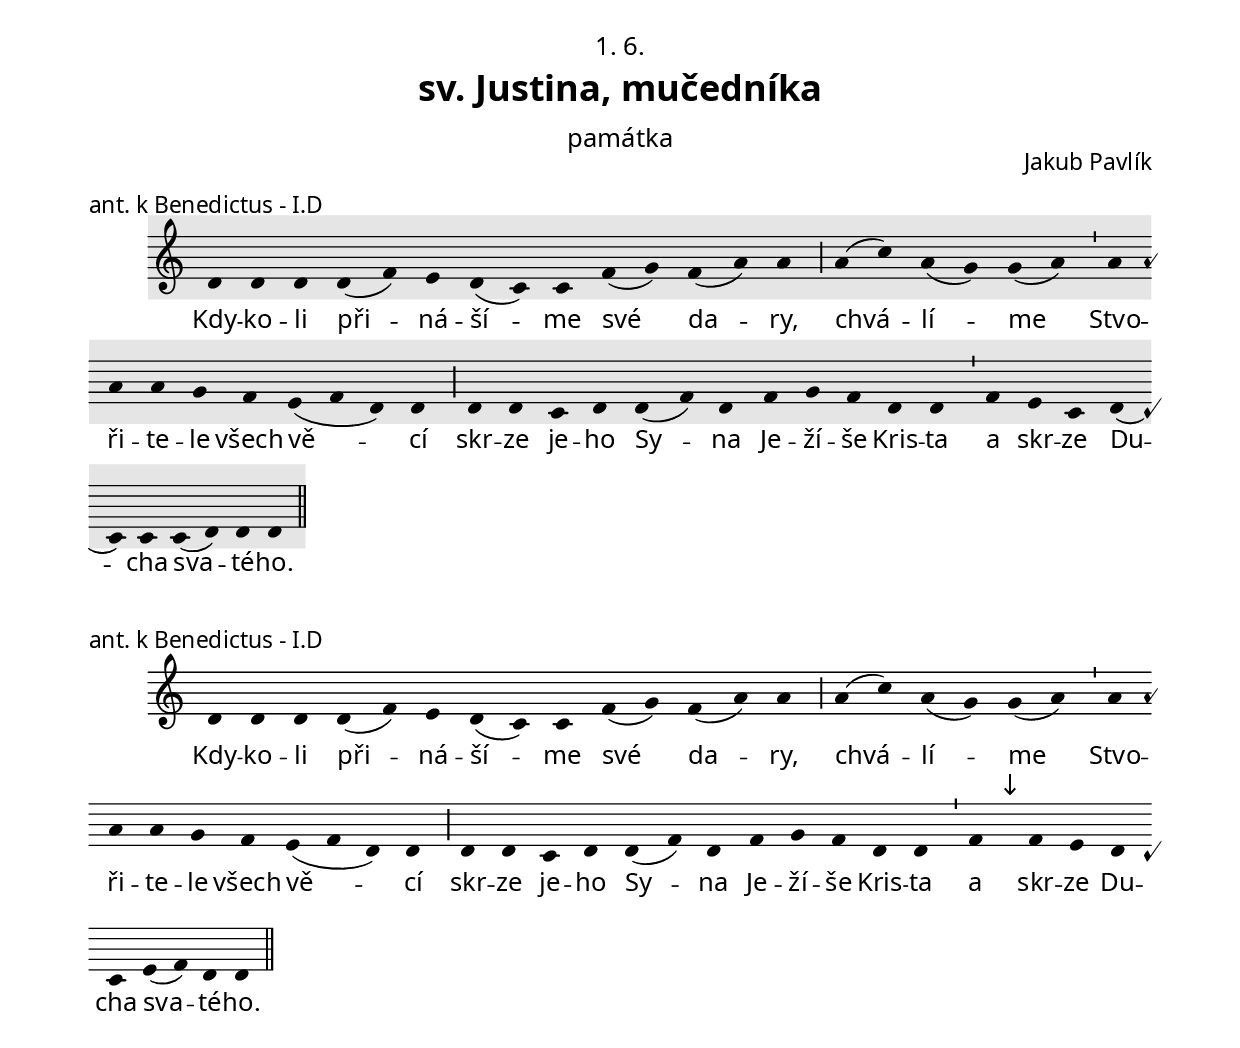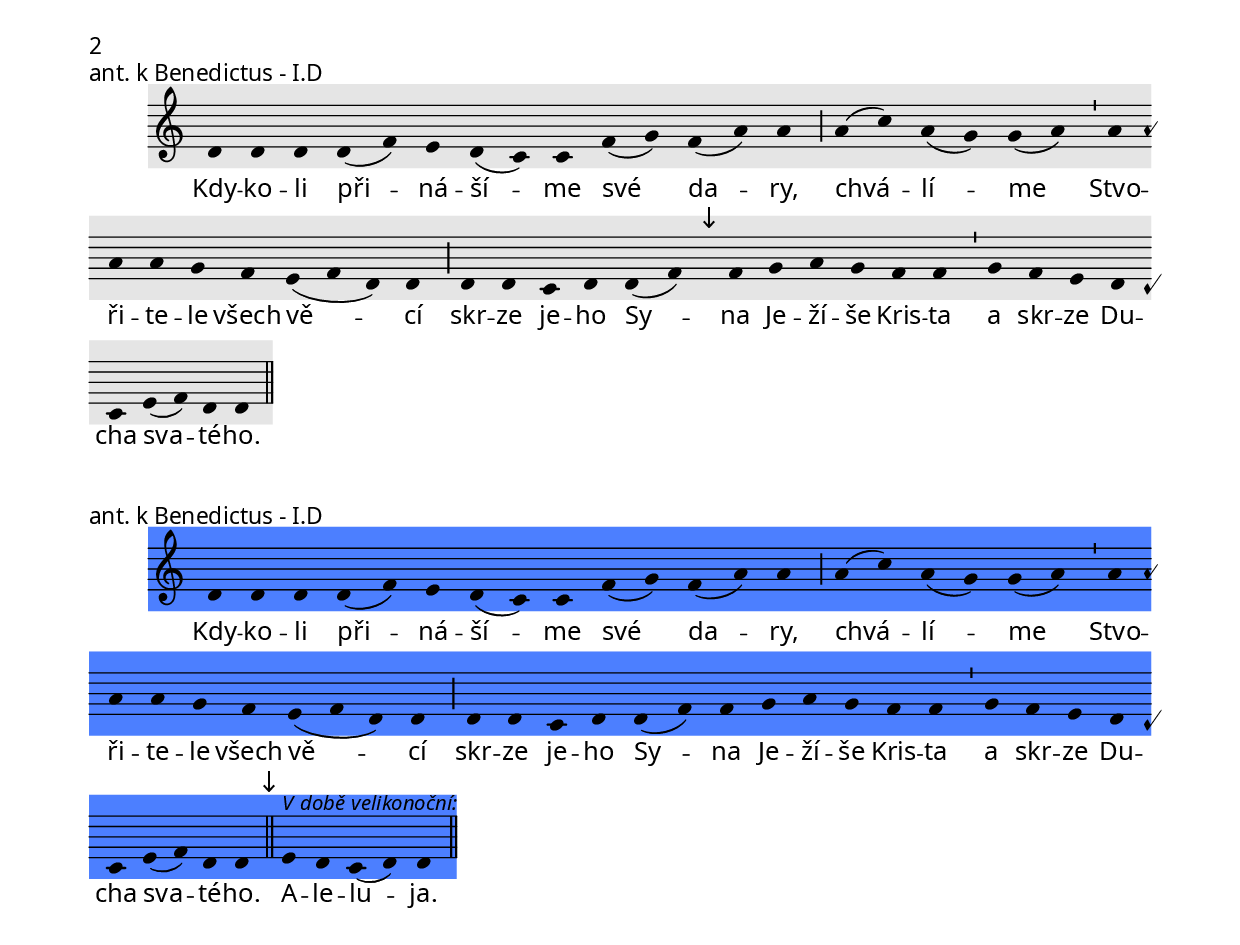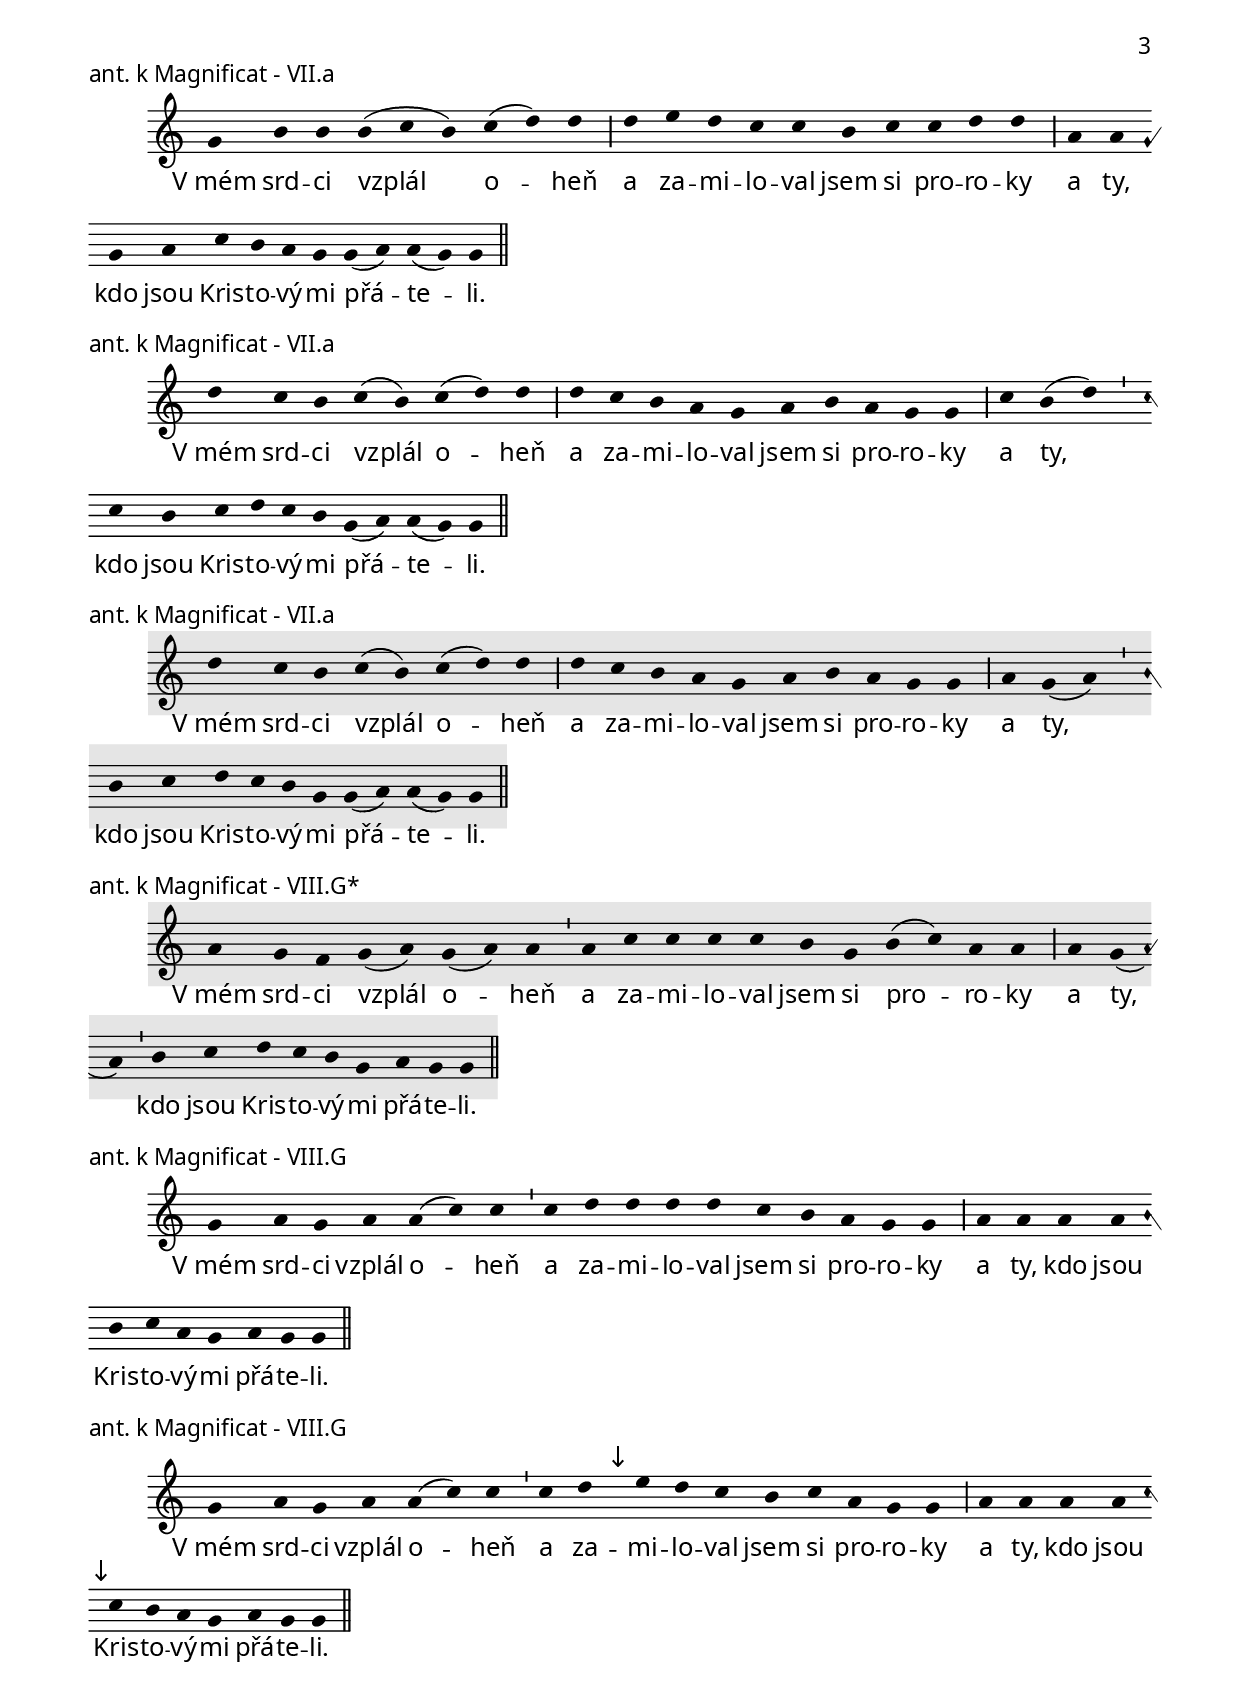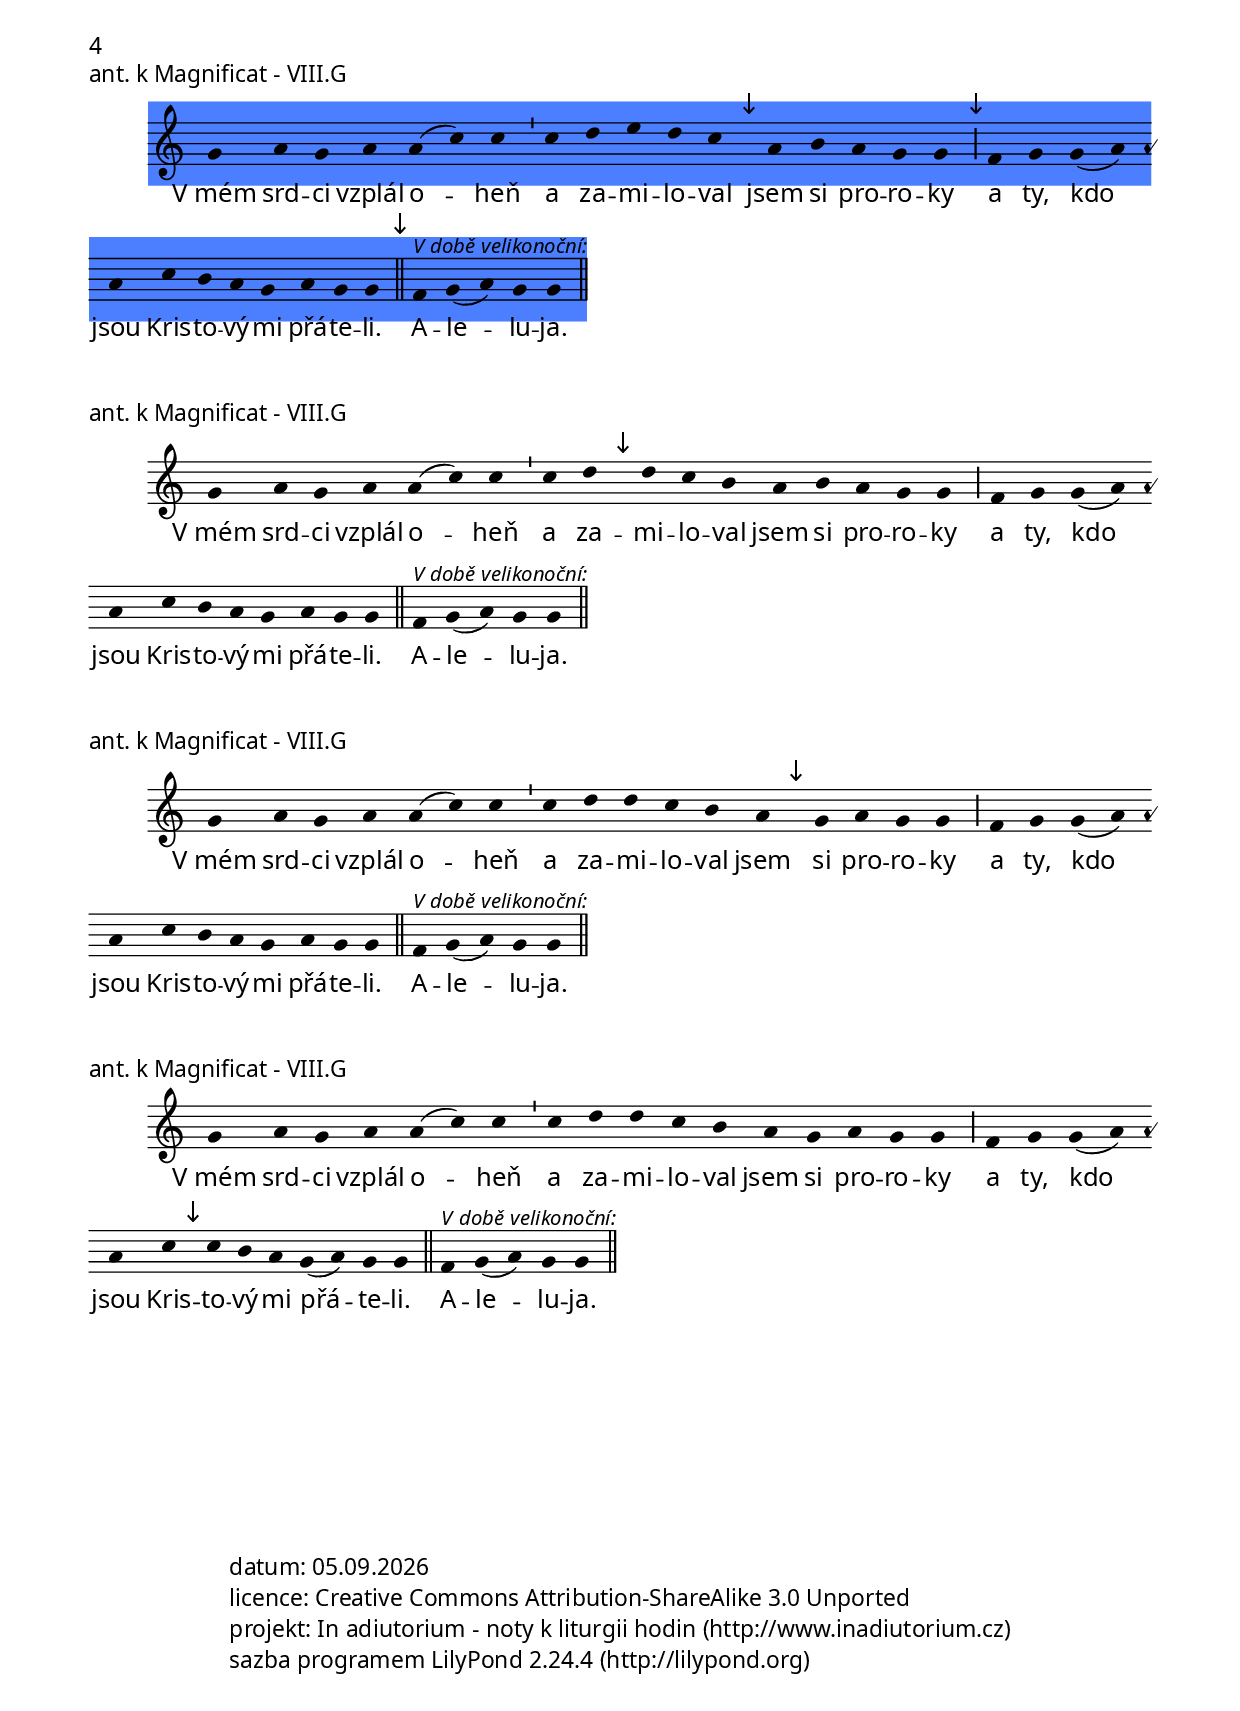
\version "2.19.16"

\include "../spolecne.ly"

\header {
  title = \markup\titleSvatek
            "sv. Justina, mučedníka"
            "památka"
            "1. 6."
  composer = "Jakub Pavlík"
}

\score {
  \relative c' {
    \zvyraznovacSedy
    \choralniRezim
    d4 d d d( f) e d( c) c f( g) f( a) a \barMaior
    a( c) a( g) g( a) \barMin a a a g f e( f d) d \barMaior
    d d c d d( f) d f g f d d \barMin
    f e c d( c) c c( d) d d \barFinalis
  }
  \addlyrics {
    Kdy -- ko -- li při -- ná -- ší -- me své da -- ry,
    chvá -- lí -- me Stvo -- ři -- te -- le všech vě -- cí
    skr -- ze je -- ho Sy -- na Je -- ží -- še Kris -- ta
    a skr -- ze Du -- cha sva -- té -- ho.
  }
  \header {
    quid = "ant. k Benedictus"
    modus = "I"
    differentia = "D"
    psalmus = ""
    id = "aben"
    piece = \markup {\sestavTitulekBezZalmu}
  }
}

\score {
  \relative c' {
    \choralniRezim
    d4 d d d( f) e d( c) c f( g) f( a) a \barMaior
    a( c) a( g) g( a) \barMin a a a g f e( f d) d \barMaior
    d d c d d( f) d f g f d d \barMin
    f \mark\sipka f e d c e( f) d d \barFinalis
  }
  \addlyrics {
    Kdy -- ko -- li při -- ná -- ší -- me své da -- ry,
    chvá -- lí -- me Stvo -- ři -- te -- le všech vě -- cí
    skr -- ze je -- ho Sy -- na Je -- ží -- še Kris -- ta
    a skr -- ze Du -- cha sva -- té -- ho.
  }
  \header {
    quid = "ant. k Benedictus"
    modus = "I"
    differentia = "D"
    psalmus = ""
    id = "aben"
    piece = \markup {\sestavTitulekBezZalmu}
  }
}

\score {
  \relative c' {
    \zvyraznovacSedy
    \choralniRezim
    d4 d d d( f) e d( c) c f( g) f( a) a \barMaior
    a( c) a( g) g( a) \barMin
    a a a g f e( f d) d \barMaior
    d d c d d( f) \mark\sipka f g a g f f \barMin
    g f e d c e( f) d d \barFinalis
  }
  \addlyrics {
    Kdy -- ko -- li při -- ná -- ší -- me své da -- ry,
    chvá -- lí -- me
    Stvo -- ři -- te -- le všech vě -- cí
    skr -- ze je -- ho Sy -- na Je -- ží -- še Kris -- ta
    a skr -- ze Du -- cha sva -- té -- ho.
  }
  \header {
    quid = "ant. k Benedictus"
    modus = "I"
    differentia = "D"
    psalmus = ""
    id = "aben"
    piece = \markup {\sestavTitulekBezZalmu}
  }
}

\score {
  \relative c' {
    \zvyraznovacModry
    \choralniRezim
    d4 d d d( f) e d( c) c f( g) f( a) a \barMaior
    a( c) a( g) g( a) \barMin
    a a a g f e( f d) d \barMaior
    d d c d d( f) f g a g f f \barMin
    g f e d c e( f) d d \barFinalis

    \mark\sipka e^\markup\rubrVelikAleluja d c( d) d \barFinalis
  }
  \addlyrics {
    Kdy -- ko -- li při -- ná -- ší -- me své da -- ry,
    chvá -- lí -- me
    Stvo -- ři -- te -- le všech vě -- cí
    skr -- ze je -- ho Sy -- na Je -- ží -- še Kris -- ta
    a skr -- ze Du -- cha sva -- té -- ho.

    A -- le -- lu -- ja.
  }
  \header {
    quid = "ant. k Benedictus"
    modus = "I"
    differentia = "D"
    psalmus = ""
    id = "aben"
    piece = \markup {\sestavTitulekBezZalmu}
  }
}

\pageBreak

\score {
  \relative c'' {
    \choralniRezim
    g4 b b b( c b) c( d) d \barMaior
    d e d c c b c c d d \barMaior
    a a g a c b a g g( a) a( g) g \barFinalis
  }
  \addlyrics {
    V_mém srd -- ci vzplál o -- heň
    a za -- mi -- lo -- val jsem si pro -- ro -- ky
    a ty, kdo jsou Kris -- to -- vý -- mi přá -- te -- li.
  }
  \header {
    quid = "ant. k Magnificat"
    modus = "VII"
    differentia = "a"
    psalmus = ""
    id = "amag"
    piece = \markup {\sestavTitulekBezZalmu}
  }
}

\score {
  \relative c'' {
    \choralniRezim
    d4 c b c( b) c( d) d \barMaior
    d c b a g a b a g g \barMaior
    c b( d) \barMin c b c d c b g( a) a( g) g \barFinalis
  }
  \addlyrics {
    V_mém srd -- ci vzplál o -- heň
    a za -- mi -- lo -- val jsem si pro -- ro -- ky
    a ty, kdo jsou Kris -- to -- vý -- mi přá -- te -- li.
  }
  \header {
    quid = "ant. k Magnificat"
    modus = "VII"
    differentia = "a"
    psalmus = ""
    id = "amag"
    piece = \markup {\sestavTitulekBezZalmu}
  }
}

\score {
  \relative c'' {
    \zvyraznovacSedy
    \choralniRezim
    d4 c b c( b) c( d) d \barMaior
    d c b a g a b a g g \barMaior
    a g( a) \barMin b c d c b g g( a) a( g) g \barFinalis
  }
  \addlyrics {
    V_mém srd -- ci vzplál o -- heň
    a za -- mi -- lo -- val jsem si pro -- ro -- ky
    a ty, kdo jsou Kris -- to -- vý -- mi přá -- te -- li.
  }
  \header {
    quid = "ant. k Magnificat"
    modus = "VII"
    differentia = "a"
    psalmus = ""
    id = "amag"
    piece = \markup {\sestavTitulekBezZalmu}
  }
}

\score {
  \relative c'' {
    \zvyraznovacSedy
    \choralniRezim
    a4 g f g( a) g( a) a \barMin
    a c c c c b g b( c) a a \barMaior
    a g( a) \barMin
    b c d c b g a g g \barFinalis
  }
  \addlyrics {
    V_mém srd -- ci vzplál o -- heň
    a za -- mi -- lo -- val jsem si pro -- ro -- ky
    a ty,
    kdo jsou Kris -- to -- vý -- mi přá -- te -- li.
  }
  \header {
    quid = "ant. k Magnificat"
    modus = "VIII"
    differentia = "G*"
    psalmus = ""
    id = "amag"
    piece = \markup {\sestavTitulekBezZalmu}
  }
}

\score {
  \relative c'' {
    \choralniRezim
    g4 a g a a( c) c \barMin
    c d d d d c b a g g \barMaior
    a a a a b c a g a g g \barFinalis
  }
  \addlyrics {
    V_mém srd -- ci vzplál o -- heň
    a za -- mi -- lo -- val jsem si pro -- ro -- ky
    a ty, kdo jsou Kris -- to -- vý -- mi přá -- te -- li.
  }
  \header {
    quid = "ant. k Magnificat"
    modus = "VIII"
    differentia = "G"
    psalmus = ""
    id = "amag"
    piece = \markup {\sestavTitulekBezZalmu}
  }
}

\score {
  \relative c'' {
    \choralniRezim
    g4 a g a a( c) c \barMin
    c d \mark\sipka e d c b c a g g \barMaior
    a a a a \mark\sipka c b a g a g g \barFinalis
  }
  \addlyrics {
    V_mém srd -- ci vzplál o -- heň
    a za -- mi -- lo -- val jsem si pro -- ro -- ky
    a ty, kdo jsou Kris -- to -- vý -- mi přá -- te -- li.
  }
  \header {
    quid = "ant. k Magnificat"
    modus = "VIII"
    differentia = "G"
    psalmus = ""
    id = "amag"
    piece = \markup {\sestavTitulekBezZalmu}
  }
}

\score {
  \relative c'' {
    \zvyraznovacModry
    \choralniRezim
    g4 a g a a( c) c \barMin
    c d e d c \mark\sipka a b a g g \barMaior
    \mark\sipka f g g( a) a c b a g a g g \barFinalis

    \mark\sipka f^\markup\rubrVelikAleluja g( a) g g \barFinalis
  }
  \addlyrics {
    V_mém srd -- ci vzplál o -- heň
    a za -- mi -- lo -- val jsem si pro -- ro -- ky
    a ty, kdo jsou Kris -- to -- vý -- mi přá -- te -- li.

    A -- le -- lu -- ja.
  }
  \header {
    quid = "ant. k Magnificat"
    modus = "VIII"
    differentia = "G"
    psalmus = ""
    id = "amag"
    piece = \markup {\sestavTitulekBezZalmu}
  }
}

\score {
  \relative c'' {
    \choralniRezim
    g4 a g a a( c) c \barMin
    c d \mark\sipka d c b a b a g g \barMaior
    f g g( a) a c b a g a g g \barFinalis

    f^\markup\rubrVelikAleluja g( a) g g \barFinalis
  }
  \addlyrics {
    V_mém srd -- ci vzplál o -- heň
    a za -- mi -- lo -- val jsem si pro -- ro -- ky
    a ty, kdo jsou Kris -- to -- vý -- mi přá -- te -- li.

    A -- le -- lu -- ja.
  }
  \header {
    quid = "ant. k Magnificat"
    modus = "VIII"
    differentia = "G"
    psalmus = ""
    id = "amag"
    piece = \markup {\sestavTitulekBezZalmu}
  }
}

\score {
  \relative c'' {
    \choralniRezim
    g4 a g a a( c) c \barMin
    c d d c b a \mark\sipka g a g g \barMaior
    f g g( a) a c b a g a g g \barFinalis

    f^\markup\rubrVelikAleluja g( a) g g \barFinalis
  }
  \addlyrics {
    V_mém srd -- ci vzplál o -- heň
    a za -- mi -- lo -- val jsem si pro -- ro -- ky
    a ty, kdo jsou Kris -- to -- vý -- mi přá -- te -- li.

    A -- le -- lu -- ja.
  }
  \header {
    quid = "ant. k Magnificat"
    modus = "VIII"
    differentia = "G"
    psalmus = ""
    id = "amag"
    piece = \markup {\sestavTitulekBezZalmu}
  }
}

\score {
  \relative c'' {
    \choralniRezim
    g4 a g a a( c) c \barMin
    c d d c b a g a g g \barMaior
    f g g( a) a c \mark\sipka c b a g( a) g g \barFinalis

    f^\markup\rubrVelikAleluja g( a) g g \barFinalis
  }
  \addlyrics {
    V_mém srd -- ci vzplál o -- heň
    a za -- mi -- lo -- val jsem si pro -- ro -- ky
    a ty, kdo jsou Kris -- to -- vý -- mi přá -- te -- li.

    A -- le -- lu -- ja.
  }
  \header {
    quid = "ant. k Magnificat"
    modus = "VIII"
    differentia = "G"
    psalmus = ""
    id = "amag"
    piece = \markup {\sestavTitulekBezZalmu}
  }
}
